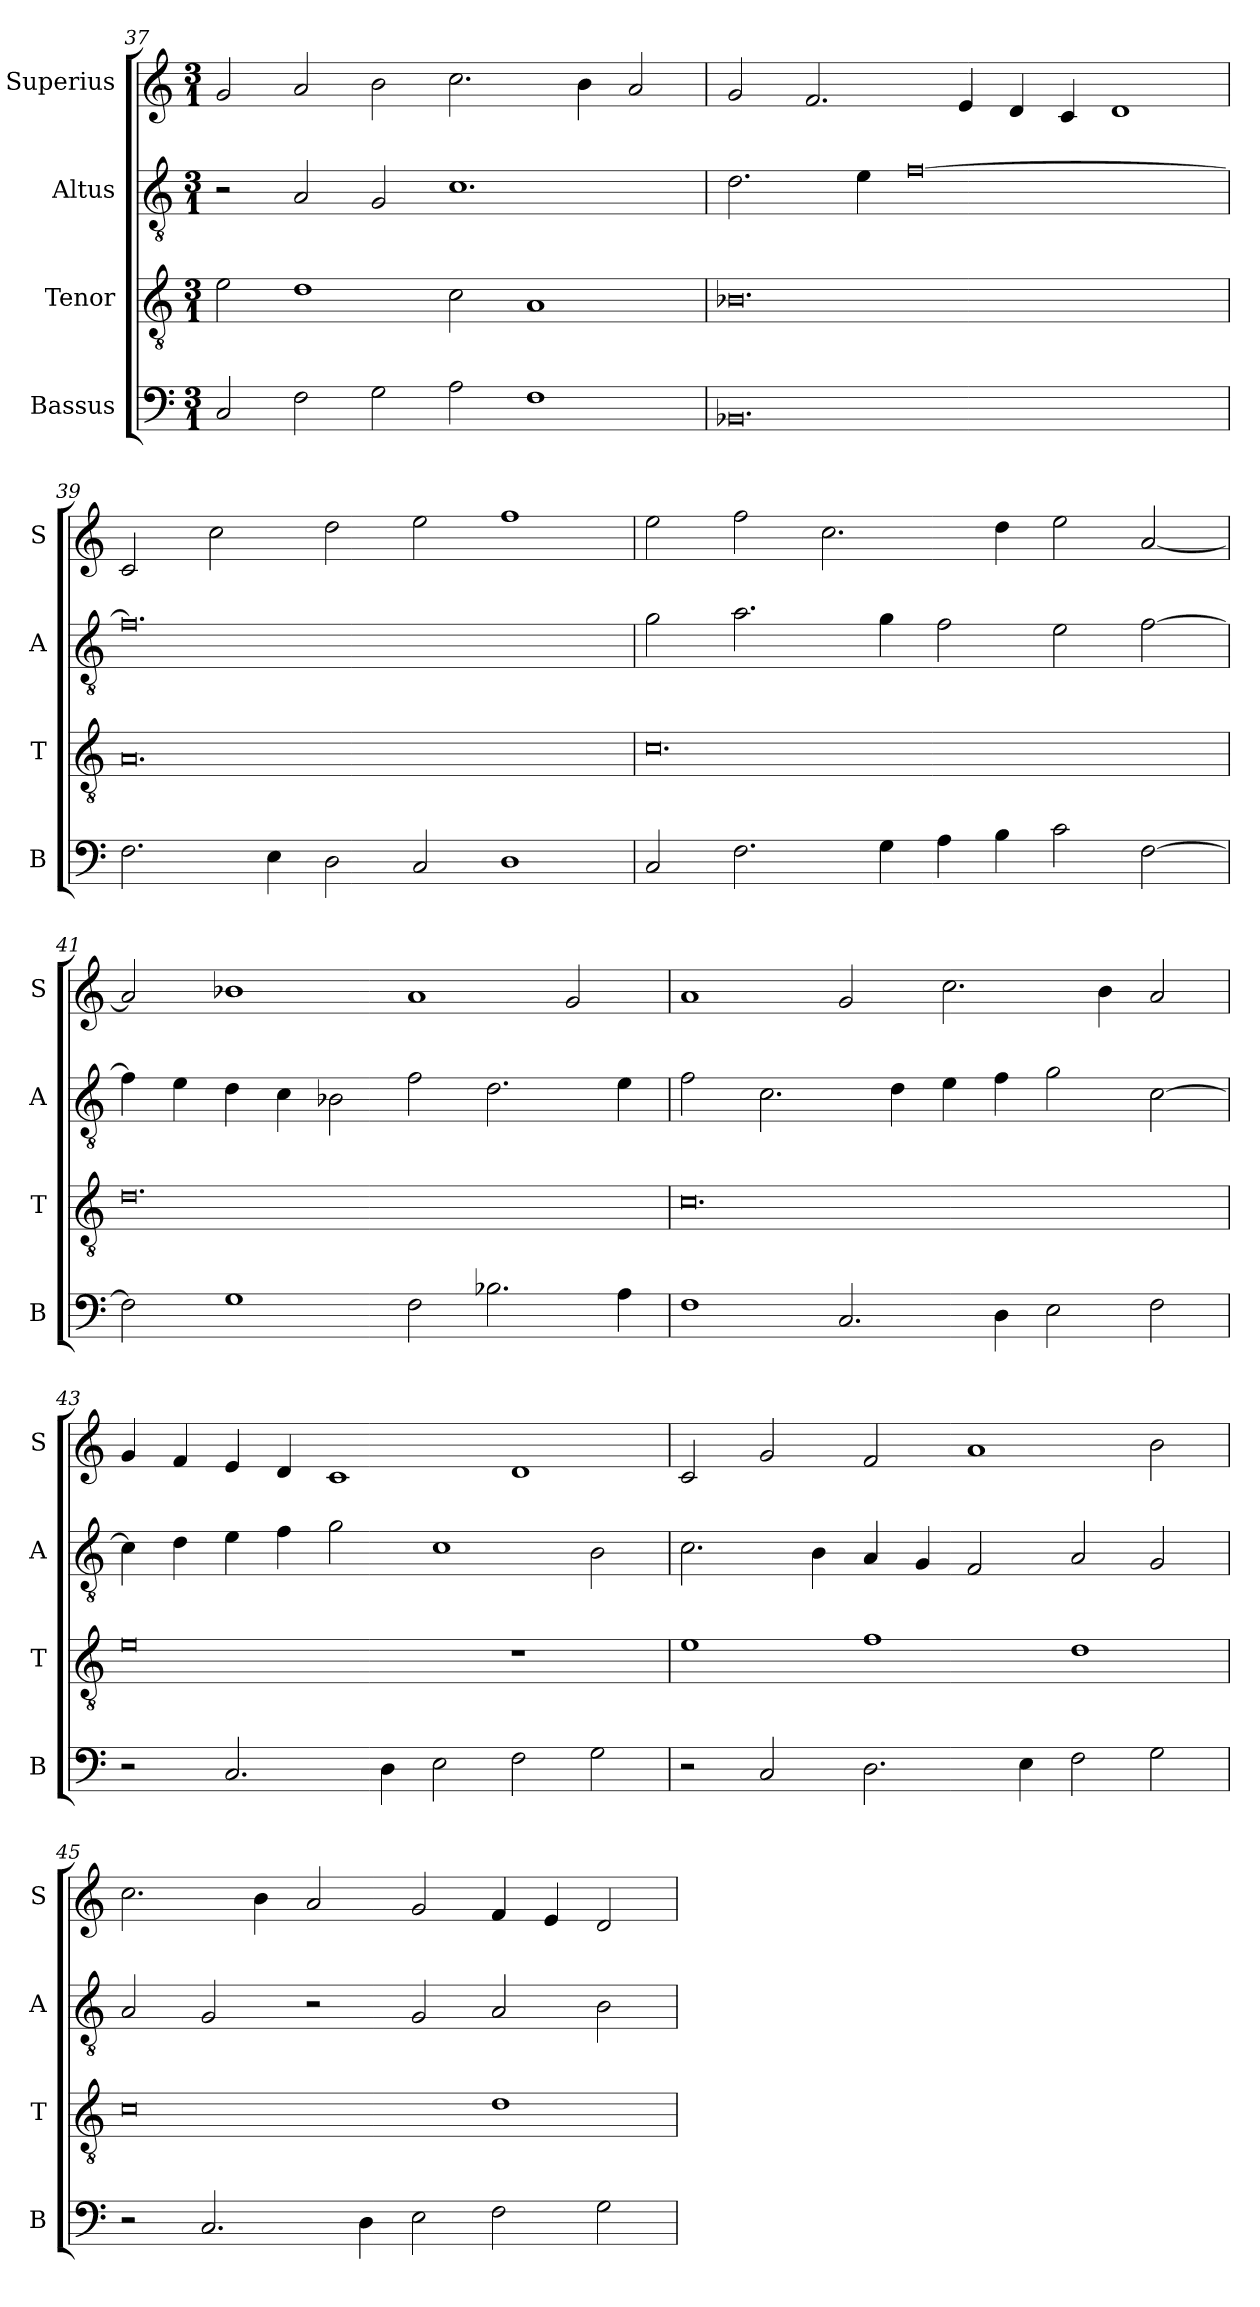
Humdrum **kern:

**kern	**kern	**kern	**kern
*part4	*part3	*part2	*part1
*staff4	*staff3	*staff2	*staff1
*I"Bassus	*I"Tenor	*I"Altus	*I"Superius
*I'B	*I'T	*I'A	*I'S
*clefF4	*clefGv2	*clefGv2	*clefG2
*k[]	*k[]	*k[]	*k[]
*M3/1	*M3/1	*M3/1	*M3/1
=37	=37	=37	=37
2C/	2e\	2r	2g/
2F\	1d	2A/	2a/
2G\	.	2G/	2b\
2A\	2c\	1.c	2.cc\
1F	1A	.	.
.	.	.	4b\
.	.	.	2a/
=38	=38	=38	=38
0.BB-X	0.B-X	2.d\	2g/
.	.	.	2.f/
.	.	4e\	.
.	.	[0f	.
.	.	.	4e/
.	.	.	4d/
.	.	.	4c/
.	.	.	1d
=39	=39	=39	=39
2.F\	0.A	0.f]	2c/
.	.	.	2cc\
4E\	.	.	.
2D\	.	.	2dd\
2C/	.	.	2ee\
1D	.	.	1ff
=40	=40	=40	=40
2C/	0.c	2g\	2ee\
2.F\	.	2.a\	2ff\
.	.	.	2.cc\
4G\	.	4g\	.
4A\	.	2f\	.
4B\	.	.	4dd\
2c\	.	2e\	2ee\
[2F\	.	[2f\	[2a/
=41	=41	=41	=41
2F\]	0.d	4f\]	2a/]
.	.	4e\	.
1G	.	4d\	1b-X
.	.	4c\	.
.	.	2B-X\	.
2F\	.	2f\	1a
2.B-X\	.	2.d\	.
.	.	.	2g/
4A\	.	4e\	.
=42	=42	=42	=42
1F	0.c	2f\	1a
.	.	2.c\	.
2.C/	.	.	2g/
.	.	4d\	.
.	.	4e\	2.cc\
4D\	.	4f\	.
2E\	.	2g\	.
.	.	.	4b\
2F\	.	[2c\	2a/
=43	=43	=43	=43
2r	0e	4c\]	4g/
.	.	4d\	4f/
2.C/	.	4e\	4e/
.	.	4f\	4d/
.	.	2g\	1c
4D\	.	.	.
2E\	.	1c	.
2F\	1r	.	1d
2G\	.	2B\	.
=44	=44	=44	=44
2r	1e	2.c\	2c/
2C/	.	.	2g/
.	.	4B\	.
2.D\	1f	4A/	2f/
.	.	4G/	.
.	.	2F/	1a
4E\	.	.	.
2F\	1d	2A/	.
2G\	.	2G/	2b\
=45	=45	=45	=45
2r	0c	2A/	2.cc\
2.C/	.	2G/	.
.	.	.	4b\
.	.	2r	2a/
4D\	.	.	.
2E\	.	2G/	2g/
2F\	1d	2A/	4f/
.	.	.	4e/
2G\	.	2B\	2d/
=	=	=	=
*-	*-	*-	*-
